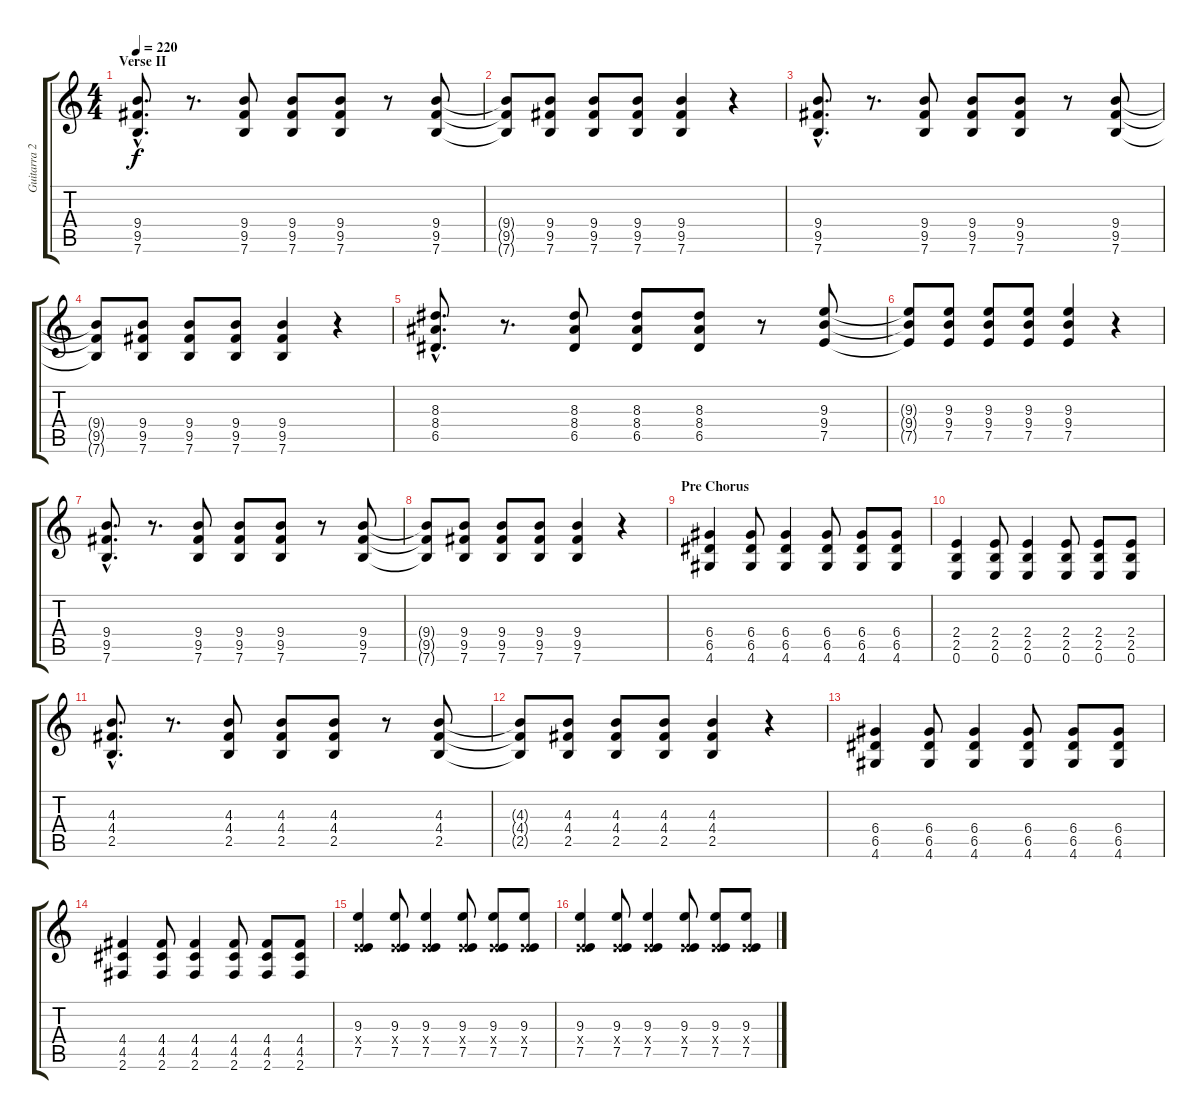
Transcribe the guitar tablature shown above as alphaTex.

\track ("Guitarra 2 - Erik" "Guitarra 2") {instrument distortionguitar}
\staff {score tabs}
\tuning (E4 B3 G3 D3 A2 E2) {hide}
\ts (4 4)
\section ("" "Verse II")
\tempo 220
\clef g2
\ks c
(9.4{hac} 9.5{hac} 7.6{hac}).8{d dy f} r.8{d} (9.4 9.5 7.6).8 (9.4 9.5 7.6).8 (9.4 9.5 7.6).8 r.8 (9.4 9.5 7.6).8 |
(9.4{t} 9.5{t} 7.6{t}).8 (9.4 9.5 7.6).8 (9.4 9.5 7.6).8 (9.4 9.5 7.6).8 (9.4 9.5 7.6).4 r.4 |
(9.4{hac} 9.5{hac} 7.6{hac}).8{d} r.8{d} (9.4 9.5 7.6).8 (9.4 9.5 7.6).8 (9.4 9.5 7.6).8 r.8 (9.4 9.5 7.6).8 |
(9.4{t} 9.5{t} 7.6{t}).8 (9.4 9.5 7.6).8 (9.4 9.5 7.6).8 (9.4 9.5 7.6).8 (9.4 9.5 7.6).4 r.4 |
(8.3{hac} 8.4{hac} 6.5{hac}).8{d} r.8{d} (8.3 8.4 6.5).8 (8.3 8.4 6.5).8 (8.3 8.4 6.5).8 r.8 (9.3 9.4 7.5).8 |
(9.3{t} 9.4{t} 7.5{t}).8 (9.3 9.4 7.5).8 (9.3 9.4 7.5).8 (9.3 9.4 7.5).8 (9.3 9.4 7.5).4 r.4 |
(9.4{hac} 9.5{hac} 7.6{hac}).8{d} r.8{d} (9.4 9.5 7.6).8 (9.4 9.5 7.6).8 (9.4 9.5 7.6).8 r.8 (9.4 9.5 7.6).8 |
(9.4{t} 9.5{t} 7.6{t}).8 (9.4 9.5 7.6).8 (9.4 9.5 7.6).8 (9.4 9.5 7.6).8 (9.4 9.5 7.6).4 r.4 |
\section ("" "Pre Chorus")
(6.4 6.5 4.6).4 (6.4 6.5 4.6).8 (6.4 6.5 4.6).4 (6.4 6.5 4.6).8 (6.4 6.5 4.6).8 (6.4 6.5 4.6).8 |
(2.4 2.5 0.6).4 (2.4 2.5 0.6).8 (2.4 2.5 0.6).4 (2.4 2.5 0.6).8 (2.4 2.5 0.6).8 (2.4 2.5 0.6).8 |
(4.3{hac} 4.4{hac} 2.5{hac}).8{d} r.8{d} (4.3 4.4 2.5).8 (4.3 4.4 2.5).8 (4.3 4.4 2.5).8 r.8 (4.3 4.4 2.5).8 |
(4.3{t} 4.4{t} 2.5{t}).8 (4.3 4.4 2.5).8 (4.3 4.4 2.5).8 (4.3 4.4 2.5).8 (4.3 4.4 2.5).4 r.4 |
(6.4 6.5 4.6).4 (6.4 6.5 4.6).8 (6.4 6.5 4.6).4 (6.4 6.5 4.6).8 (6.4 6.5 4.6).8 (6.4 6.5 4.6).8 |
(4.4 4.5 2.6).4 (4.4 4.5 2.6).8 (4.4 4.5 2.6).4 (4.4 4.5 2.6).8 (4.4 4.5 2.6).8 (4.4 4.5 2.6).8 |
(9.3 2.4{x} 7.5).4 (9.3 2.4{x} 7.5).8 (9.3 2.4{x} 7.5).4 (9.3 2.4{x} 7.5).8 (9.3 2.4{x} 7.5).8 (9.3 2.4{x} 7.5).8 |
(9.3 2.4{x} 7.5).4 (9.3 2.4{x} 7.5).8 (9.3 2.4{x} 7.5).4 (9.3 2.4{x} 7.5).8 (9.3 2.4{x} 7.5).8 (9.3 2.4{x} 7.5).8
